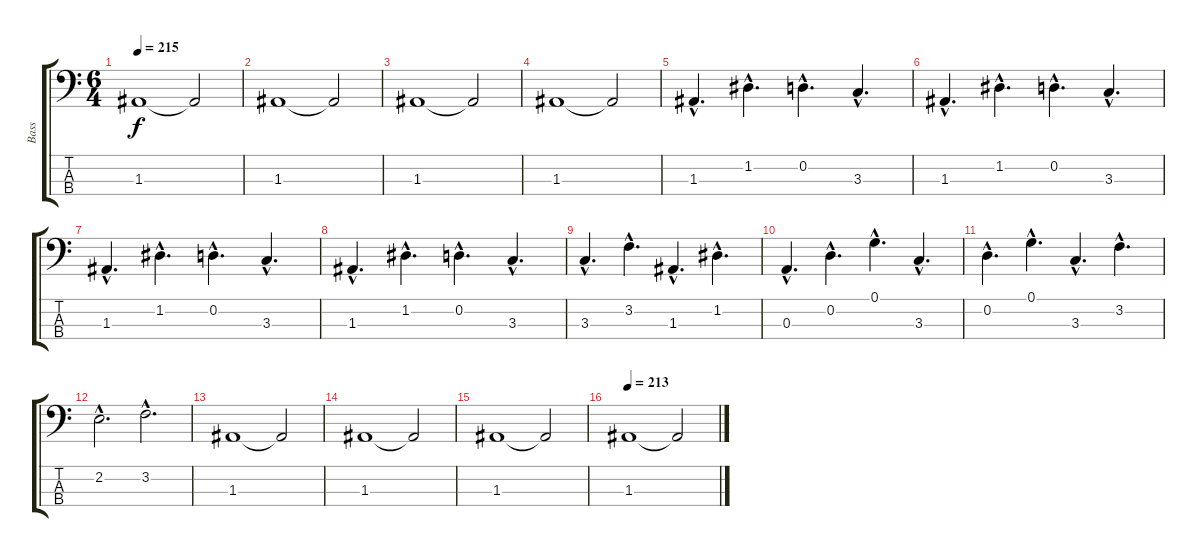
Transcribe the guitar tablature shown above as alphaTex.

\track ("Bass" "Bass") {instrument slapbass2}
\staff {score tabs}
\tuning (G2 D2 A1 E1) {hide}
\ts (6 4)
\tempo 215
\clef f4
\ks c
1.3.1{dy f} 1.3{t}.2 |
1.3.1 1.3{t}.2 |
1.3.1 1.3{t}.2 |
1.3.1 1.3{t}.2 |
1.3{hac}.4{d} 1.2{hac}.4{d} 0.2{hac}.4{d} 3.3{hac}.4{d} |
1.3{hac}.4{d} 1.2{hac}.4{d} 0.2{hac}.4{d} 3.3{hac}.4{d} |
1.3{hac}.4{d} 1.2{hac}.4{d} 0.2{hac}.4{d} 3.3{hac}.4{d} |
1.3{hac}.4{d} 1.2{hac}.4{d} 0.2{hac}.4{d} 3.3{hac}.4{d} |
3.3{hac}.4{d} 3.2{hac}.4{d} 1.3{hac}.4{d} 1.2{hac}.4{d} |
0.3{hac}.4{d} 0.2{hac}.4{d} 0.1{hac}.4{d} 3.3{hac}.4{d} |
0.2{hac}.4{d} 0.1{hac}.4{d} 3.3{hac}.4{d} 3.2{hac}.4{d} |
2.2{hac}.2{d} 3.2{hac}.2{d} |
1.3.1 1.3{t}.2 |
1.3.1 1.3{t}.2 |
1.3.1 1.3{t}.2 |
\tempo 213
1.3.1 1.3{t}.2
